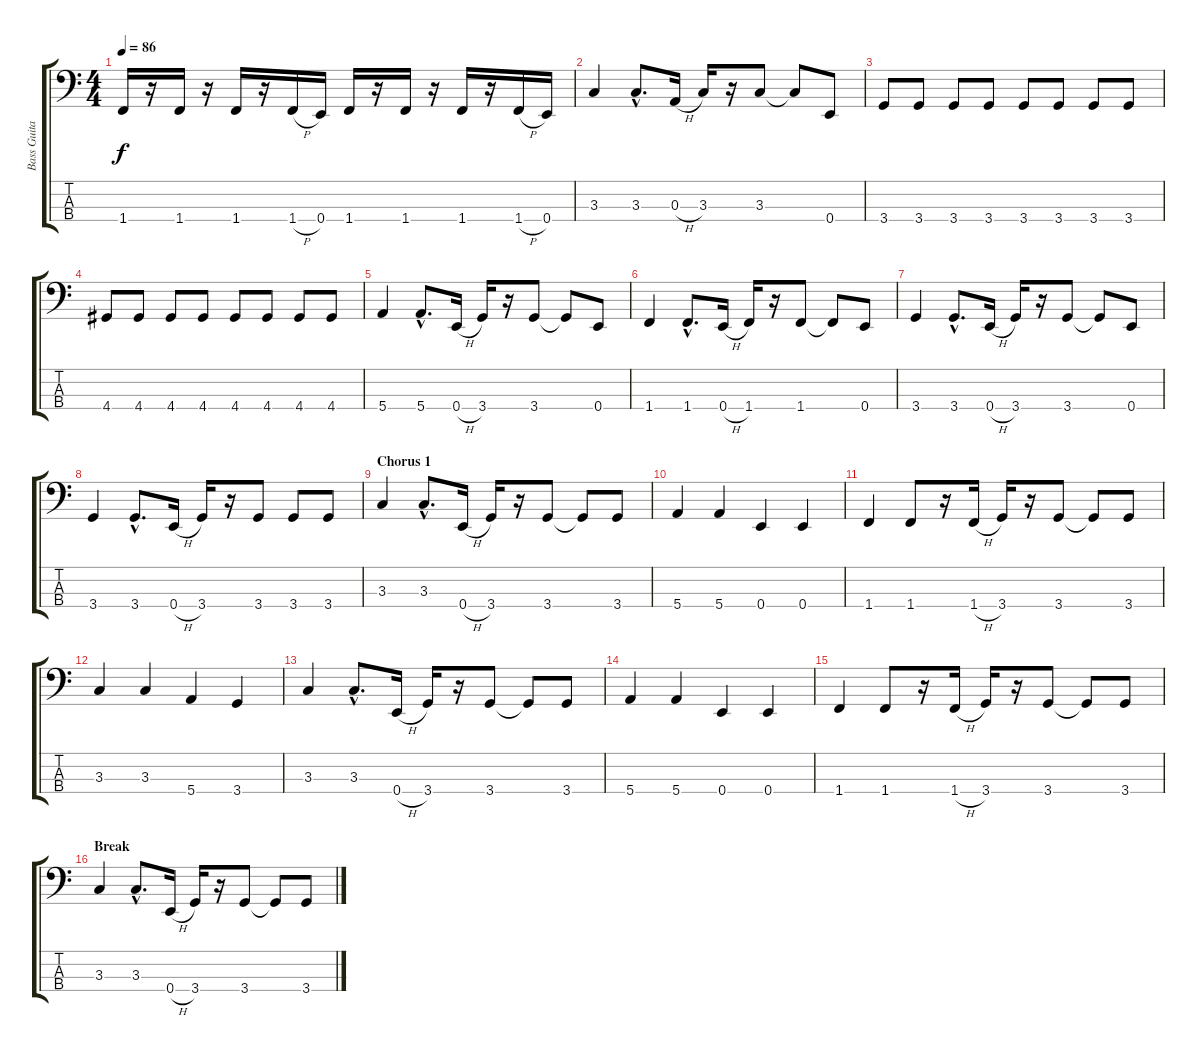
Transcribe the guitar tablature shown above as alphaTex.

\track ("Bass Guitar" "Bass Guita") {instrument electricbasspick}
\staff {score tabs}
\tuning (G2 D2 A1 E1) {hide}
\ts (4 4)
\tempo 86
\clef f4
\ks c
1.4.16{dy f} r.16 1.4.16 r.16 1.4.16 r.16 1.4{h}.16 0.4.16 1.4.16 r.16 1.4.16 r.16 1.4.16 r.16 1.4{h}.16 0.4.16 |
3.3.4 3.3{hac}.8{d} 0.3{h}.16 3.3.16 r.16 3.3.8 3.3{t}.8 0.4.8 |
3.4.8 3.4.8 3.4.8 3.4.8 3.4.8 3.4.8 3.4.8 3.4.8 |
4.4.8 4.4.8 4.4.8 4.4.8 4.4.8 4.4.8 4.4.8 4.4.8 |
5.4.4 5.4{hac}.8{d} 0.4{h}.16 3.4.16 r.16 3.4.8 3.4{t}.8 0.4.8 |
1.4.4 1.4{hac}.8{d} 0.4{h}.16 1.4.16 r.16 1.4.8 1.4{t}.8 0.4.8 |
3.4.4 3.4{hac}.8{d} 0.4{h}.16 3.4.16 r.16 3.4.8 3.4{t}.8 0.4.8 |
3.4.4 3.4{hac}.8{d} 0.4{h}.16 3.4.16 r.16 3.4.8 3.4.8 3.4.8 |
\section ("" "Chorus 1")
3.3.4 3.3{hac}.8{d} 0.4{h}.16 3.4.16 r.16 3.4.8 3.4{t}.8 3.4.8 |
5.4.4 5.4.4 0.4.4 0.4.4 |
1.4.4 1.4.8 r.16 1.4{h}.16 3.4.16 r.16 3.4.8 3.4{t}.8 3.4.8 |
3.3.4 3.3.4 5.4.4 3.4.4 |
3.3.4 3.3{hac}.8{d} 0.4{h}.16 3.4.16 r.16 3.4.8 3.4{t}.8 3.4.8 |
5.4.4 5.4.4 0.4.4 0.4.4 |
1.4.4 1.4.8 r.16 1.4{h}.16 3.4.16 r.16 3.4.8 3.4{t}.8 3.4.8 |
\section ("" "Break")
3.3.4 3.3{hac}.8{d} 0.4{h}.16 3.4.16 r.16 3.4.8 3.4{t}.8 3.4.8
